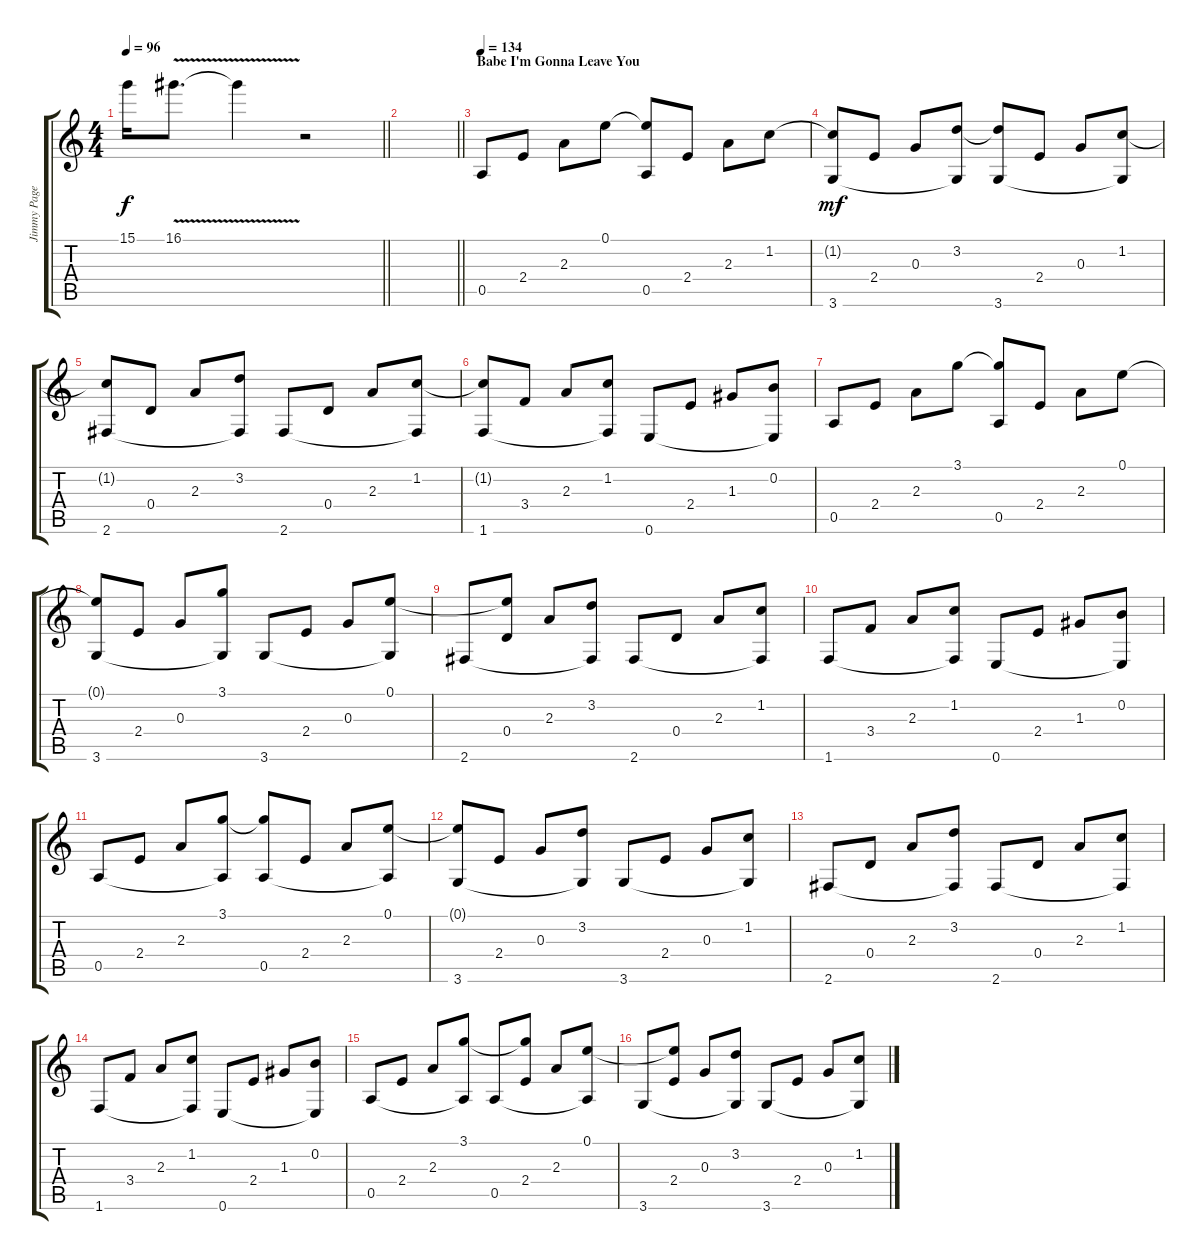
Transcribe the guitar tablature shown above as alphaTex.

\track ("Jimmy Page - Guitar" "Jimmy Page") {instrument overdrivenguitar}
\staff {score tabs}
\tuning (E4 B3 G3 D3 A2 E2) {hide}
\ts (4 4)
\tempo 96
\clef g2
\barLineRight lightlight
\ks c
15.1.16{dy f} 16.1{v}.8{d} 16.1{v t}.4 r.2 |
\barLineRight lightlight
|
\section ("" "Babe I'm Gonna Leave You")
\tempo 134
0.5.8{volume 13 instrument acousticguitarsteel} 2.4.8 2.3.8 0.1.8 (0.1{t} 0.5).8 2.4.8 2.3.8 1.2.8 |
(1.2{t} 3.6).8{dy mf} 2.4.8 0.3.8 (3.2 3.6{t}).8 (3.2{t} 3.6).8 2.4.8 0.3.8 (1.2 3.6{t}).8 |
(1.2{t} 2.6).8 0.4.8 2.3.8 (3.2 2.6{t}).8 2.6.8 0.4.8 2.3.8 (1.2 2.6{t}).8 |
(1.2{t} 1.6).8 3.4.8 2.3.8 (1.2 1.6{t}).8 0.6.8 2.4.8 1.3.8 (0.2 0.6{t}).8 |
0.5.8 2.4.8 2.3.8 3.1.8 (3.1{t} 0.5).8 2.4.8 2.3.8 0.1.8 |
(0.1{t} 3.6).8 2.4.8 0.3.8 (3.1 3.6{t}).8 3.6.8 2.4.8 0.3.8 (0.1 3.6{t}).8 |
2.6.8 (0.1{t} 0.4).8 2.3.8 (3.2 2.6{t}).8 2.6.8 0.4.8 2.3.8 (1.2 2.6{t}).8 |
1.6.8 3.4.8 2.3.8 (1.2 1.6{t}).8 0.6.8 2.4.8 1.3.8 (0.2 0.6{t}).8 |
0.5.8 2.4.8 2.3.8 (3.1 0.5{t}).8 (3.1{t} 0.5).8 2.4.8 2.3.8 (0.1 0.5{t}).8 |
(0.1{t} 3.6).8 2.4.8 0.3.8 (3.2 3.6{t}).8 3.6.8 2.4.8 0.3.8 (1.2 3.6{t}).8 |
2.6.8 0.4.8 2.3.8 (3.2 2.6{t}).8 2.6.8 0.4.8 2.3.8 (1.2 2.6{t}).8 |
1.6.8 3.4.8 2.3.8 (1.2 1.6{t}).8 0.6.8 2.4.8 1.3.8 (0.2 0.6{t}).8 |
0.5.8 2.4.8 2.3.8 (3.1 0.5{t}).8 0.5.8 (3.1{t} 2.4).8 2.3.8 (0.1 0.5{t}).8 |
3.6.8 (0.1{t} 2.4).8 0.3.8 (3.2 3.6{t}).8 3.6.8 2.4.8 0.3.8 (1.2 3.6{t}).8
